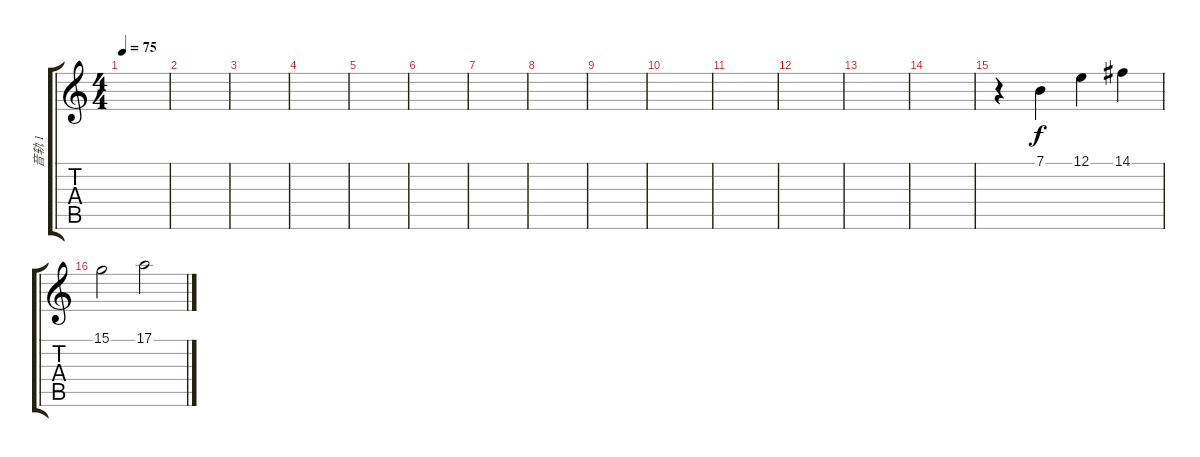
\track ("音轨 1" "音轨 1") {instrument stringensemble1}
\staff {score tabs}
\tuning (E4 B3 G3 D3 A2 E2) {hide}
\ts (4 4)
\tempo 75
\clef g2
\ks c
|
|
|
|
|
|
|
|
|
|
|
|
|
|
r.4{volume 8} 7.1.4{txt " "} 12.1.4 14.1.4 |
15.1.2 17.1.2
